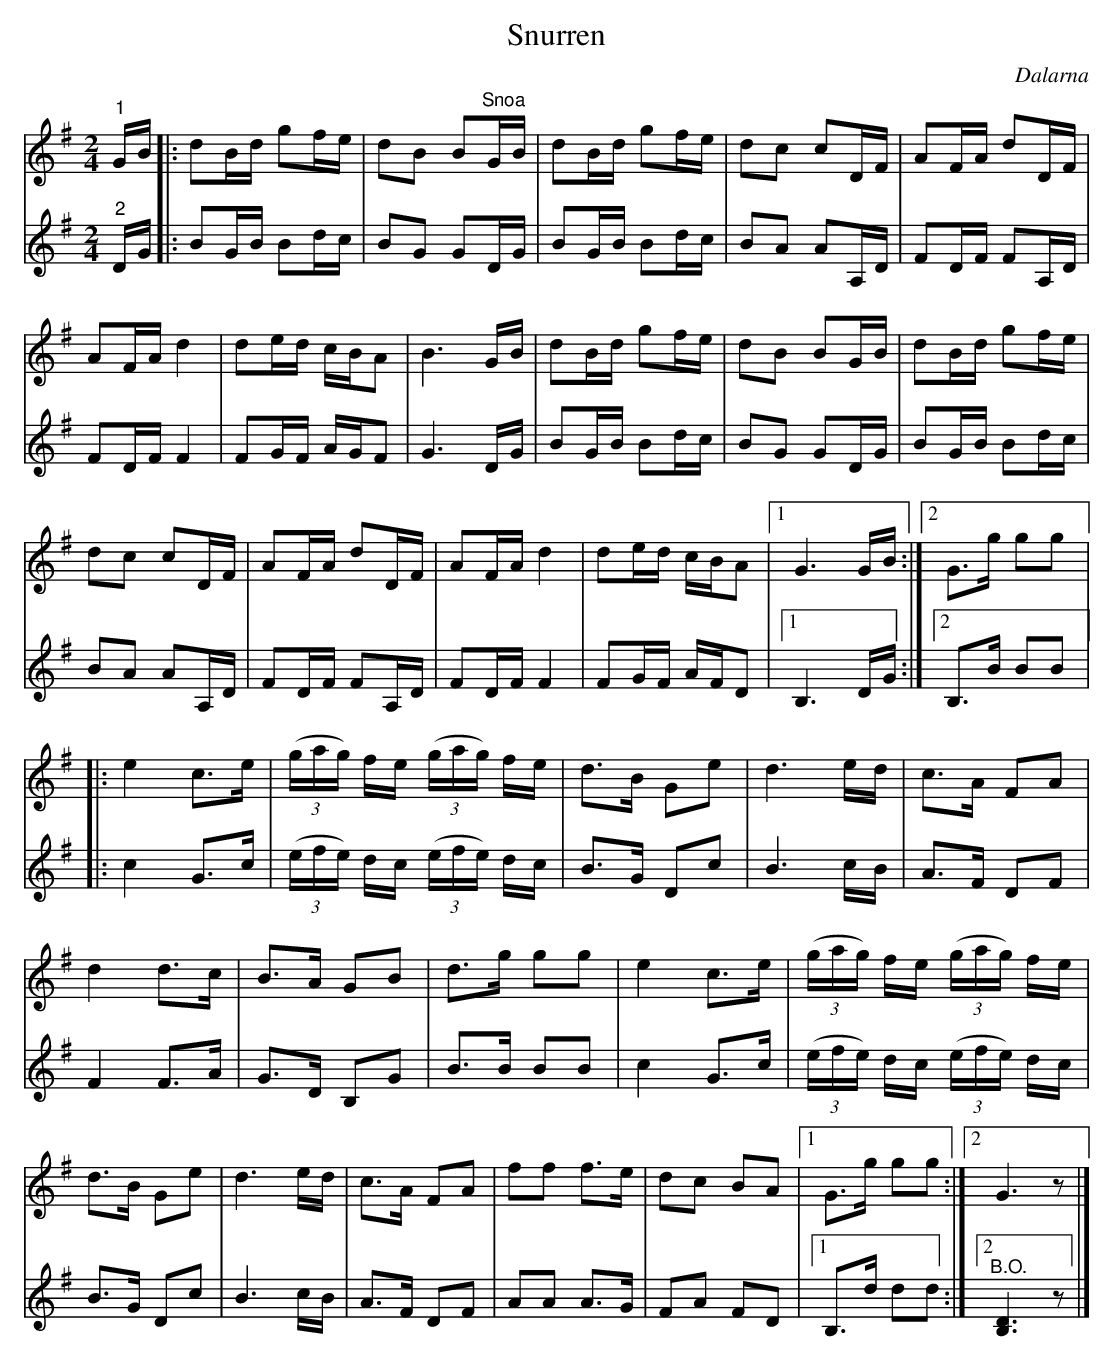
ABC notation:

X:1
T:Snurren
O:Dalarna
L:1/8
M:2/4
K:G
V:1
"^1" G/B/ |: dB/d/ gf/e/ | dB B"^Snoa"G/B/ | dB/d/ gf/e/ | dc cD/F/ | AF/A/ dD/F/ |
AF/A/ d2 | de/d/ c/B/A | B3 G/B/ | dB/d/ gf/e/ | dB BG/B/ | dB/d/ gf/e/ |
dc cD/F/ | AF/A/ dD/F/ | AF/A/ d2 | de/d/ c/B/A |1 G3 G/B/ :|2 G>g gg |:
e2 c>e | (3(g/a/g/) f/e/ (3(g/a/g/) f/e/ | d>B Ge | d3 e/d/ | c>A FA |
d2 d>c | B>A GB | d>g gg | e2 c>e | (3(g/a/g/) f/e/ (3(g/a/g/) f/e/ |
d>B Ge | d3 e/d/ | c>A FA | ff f>e | dc BA |1 G>g gg :|2 G3 z |]
V:2
"^2" D/G/ |: BG/B/ Bd/c/ | BG GD/G/ | BG/B/ Bd/c/ | BA AA,/D/ | FD/F/ FA,/D/ | FD/F/ F2 |
FG/F/ A/G/F | G3 D/G/ | BG/B/ Bd/c/ | BG GD/G/ | BG/B/ Bd/c/ | BA AA,/D/ |
FD/F/ FA,/D/ | FD/F/ F2 | FG/F/ A/F/D |1 B,3 D/G/ :|2 B,>B BB |:
c2 G>c | (3(e/f/e/) d/c/ (3(e/f/e/) d/c/ | B>G Dc | B3 c/B/ | A>F DF |
F2 F>A | G>D B,G | B>B BB | c2 G>c | (3(e/f/e/) d/c/ (3(e/f/e/) d/c/ |
B>G Dc | B3 c/B/ | A>F DF | AA A>G | FA FD |1 B,>d dd :|2 "^B.O." [B,D]3 z |]
